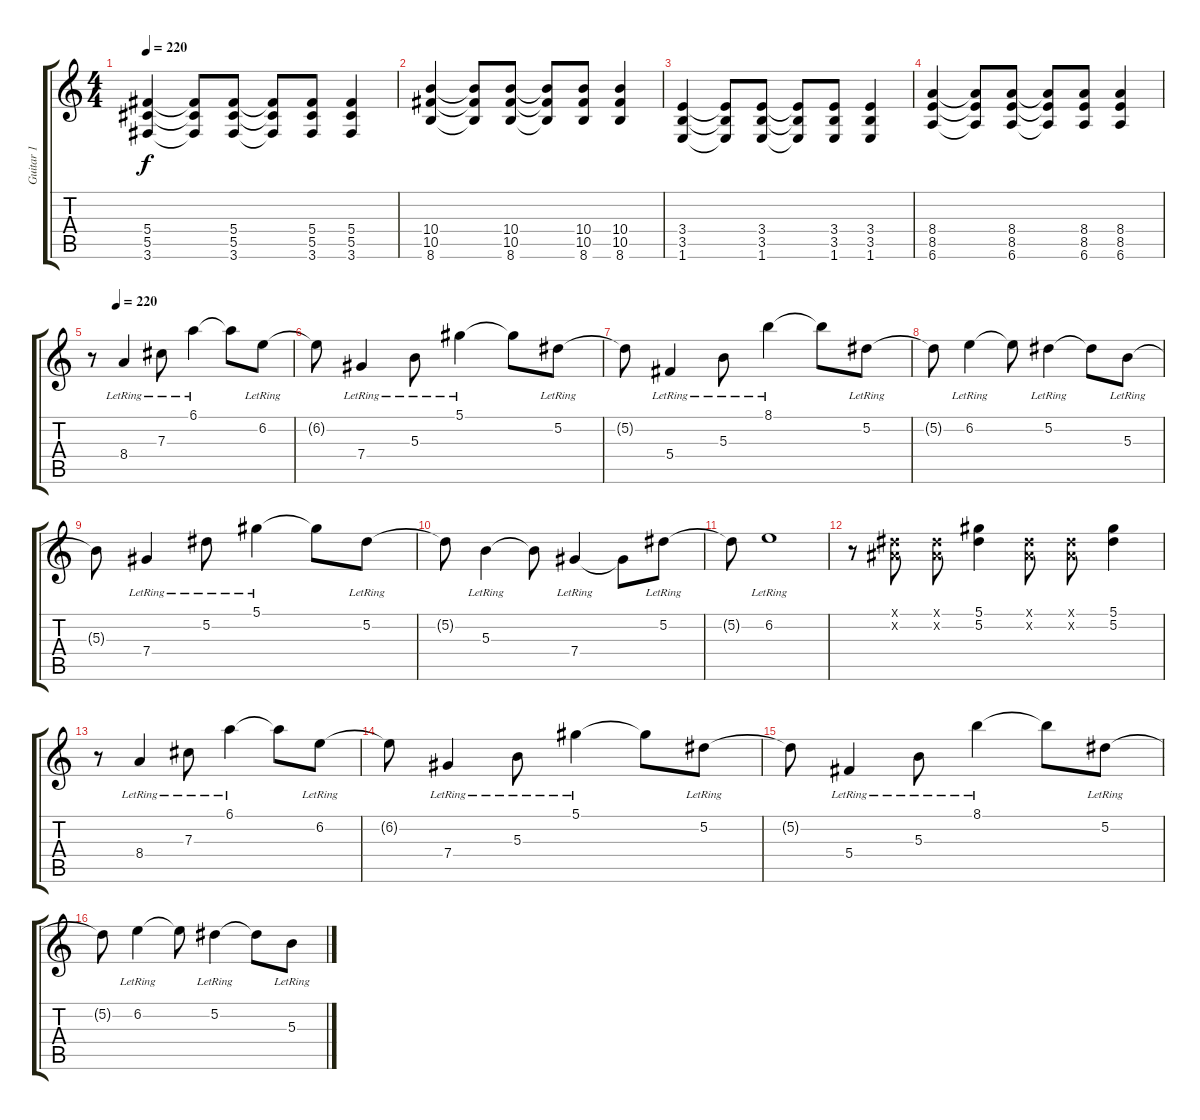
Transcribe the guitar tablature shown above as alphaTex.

\track ("Guitar 1" "Guitar 1") {instrument distortionguitar}
\staff {score tabs}
\tuning (Eb4 Bb3 Gb3 Db3 Ab2 Eb2) {hide}
\ts (4 4)
\tempo 220
\clef g2
\ks c
(5.4 5.5 3.6).4{dy f} (5.4{t} 5.5{t} 3.6{t}).8 (5.4 5.5 3.6).8 (5.4{t} 5.5{t} 3.6{t}).8 (5.4 5.5 3.6).8 (5.4 5.5 3.6).4 |
(10.4 10.5 8.6).4 (10.4{t} 10.5{t} 8.6{t}).8 (10.4 10.5 8.6).8 (10.4{t} 10.5{t} 8.6{t}).8 (10.4 10.5 8.6).8 (10.4 10.5 8.6).4 |
(3.4 3.5 1.6).4 (3.4{t} 3.5{t} 1.6{t}).8 (3.4 3.5 1.6).8 (3.4{t} 3.5{t} 1.6{t}).8 (3.4 3.5 1.6).8 (3.4 3.5 1.6).4 |
(8.4 8.5 6.6).4 (8.4{t} 8.5{t} 6.6{t}).8 (8.4 8.5 6.6).8 (8.4{t} 8.5{t} 6.6{t}).8 (8.4 8.5 6.6).8 (8.4 8.5 6.6).4 |
\tempo (220 0.125)
r.8 8.4{lr}.4{instrument acousticguitarsteel} 7.3{lr}.8 6.1{lr}.4 6.1{t}.8 6.2{lr}.8 |
6.2{t}.8 7.4{lr}.4 5.3{lr}.8 5.1{lr}.4 5.1{t}.8 5.2{lr}.8 |
5.2{t}.8 5.4{lr}.4 5.3{lr}.8 8.1{lr}.4 8.1{t}.8 5.2{lr}.8 |
5.2{t}.8 6.2{lr}.4 6.2{t}.8 5.2{lr}.4 5.2{t}.8 5.3{lr}.8 |
5.3{t}.8 7.4{lr}.4 5.2{lr}.8 5.1{lr}.4 5.1{t}.8 5.2{lr}.8 |
5.2{t}.8 5.3{lr}.4 5.3{t}.8 7.4{lr}.4 7.4{t}.8 5.2{lr}.8 |
5.2{t}.8 6.2{lr}.1 |
r.8 (0.1{x} 0.2{x}).8 (0.1{x} 0.2{x}).8 (5.1 5.2).4 (0.1{x} 0.2{x}).8 (0.1{x} 0.2{x}).8 (5.1 5.2).4 |
r.8 8.4{lr}.4 7.3{lr}.8 6.1{lr}.4 6.1{t}.8 6.2{lr}.8 |
6.2{t}.8 7.4{lr}.4 5.3{lr}.8 5.1{lr}.4 5.1{t}.8 5.2{lr}.8 |
5.2{t}.8 5.4{lr}.4 5.3{lr}.8 8.1{lr}.4 8.1{t}.8 5.2{lr}.8 |
5.2{t}.8 6.2{lr}.4 6.2{t}.8 5.2{lr}.4 5.2{t}.8 5.3{lr}.8
